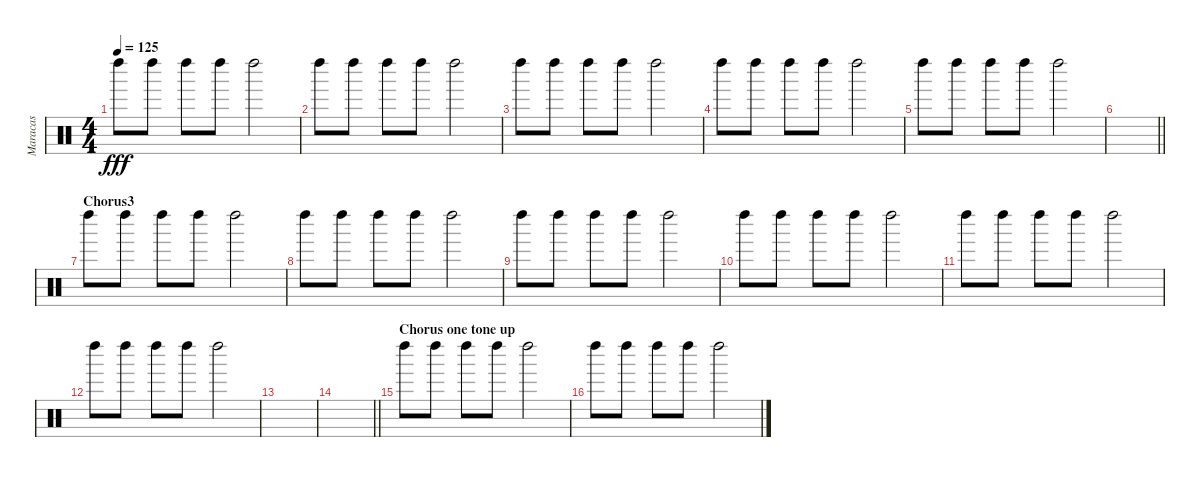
\track ("Maracas" "Maracas") {instrument percussion}
\staff {score}
\articulation defaults
\ts (4 4)
\tempo 125
\clef neutral
\ks c "Left Maraca (hit)".8{dy fff volume 13} "Left Maraca (hit)".8 "Left Maraca (hit)".8 "Left Maraca (hit)".8 "Left Maraca (hit)".2
|
"Left Maraca (hit)".8{volume 13} "Left Maraca (hit)".8 "Left Maraca (hit)".8 "Left Maraca (hit)".8 "Left Maraca (hit)".2 |
"Left Maraca (hit)".8{volume 13} "Left Maraca (hit)".8 "Left Maraca (hit)".8 "Left Maraca (hit)".8 "Left Maraca (hit)".2 |
"Left Maraca (hit)".8{volume 13} "Left Maraca (hit)".8 "Left Maraca (hit)".8 "Left Maraca (hit)".8 "Left Maraca (hit)".2 |
"Left Maraca (hit)".8{volume 13} "Left Maraca (hit)".8 "Left Maraca (hit)".8 "Left Maraca (hit)".8 "Left Maraca (hit)".2 |
\barLineRight lightlight
|
\section ("" "Chorus3")
"Left Maraca (hit)".8{volume 16} "Left Maraca (hit)".8 "Left Maraca (hit)".8 "Left Maraca (hit)".8 "Left Maraca (hit)".2 |
"Left Maraca (hit)".8{volume 16} "Left Maraca (hit)".8 "Left Maraca (hit)".8 "Left Maraca (hit)".8 "Left Maraca (hit)".2 |
"Left Maraca (hit)".8{volume 16} "Left Maraca (hit)".8 "Left Maraca (hit)".8 "Left Maraca (hit)".8 "Left Maraca (hit)".2 |
"Left Maraca (hit)".8{volume 16} "Left Maraca (hit)".8 "Left Maraca (hit)".8 "Left Maraca (hit)".8 "Left Maraca (hit)".2 |
"Left Maraca (hit)".8{volume 16} "Left Maraca (hit)".8 "Left Maraca (hit)".8 "Left Maraca (hit)".8 "Left Maraca (hit)".2 |
"Left Maraca (hit)".8{volume 16} "Left Maraca (hit)".8 "Left Maraca (hit)".8 "Left Maraca (hit)".8 "Left Maraca (hit)".2 |
|
\barLineRight lightlight
|
\section ("" "Chorus one tone up")
"Left Maraca (hit)".8{volume 16} "Left Maraca (hit)".8 "Left Maraca (hit)".8 "Left Maraca (hit)".8 "Left Maraca (hit)".2 |
"Left Maraca (hit)".8{volume 16} "Left Maraca (hit)".8 "Left Maraca (hit)".8 "Left Maraca (hit)".8 "Left Maraca (hit)".2
